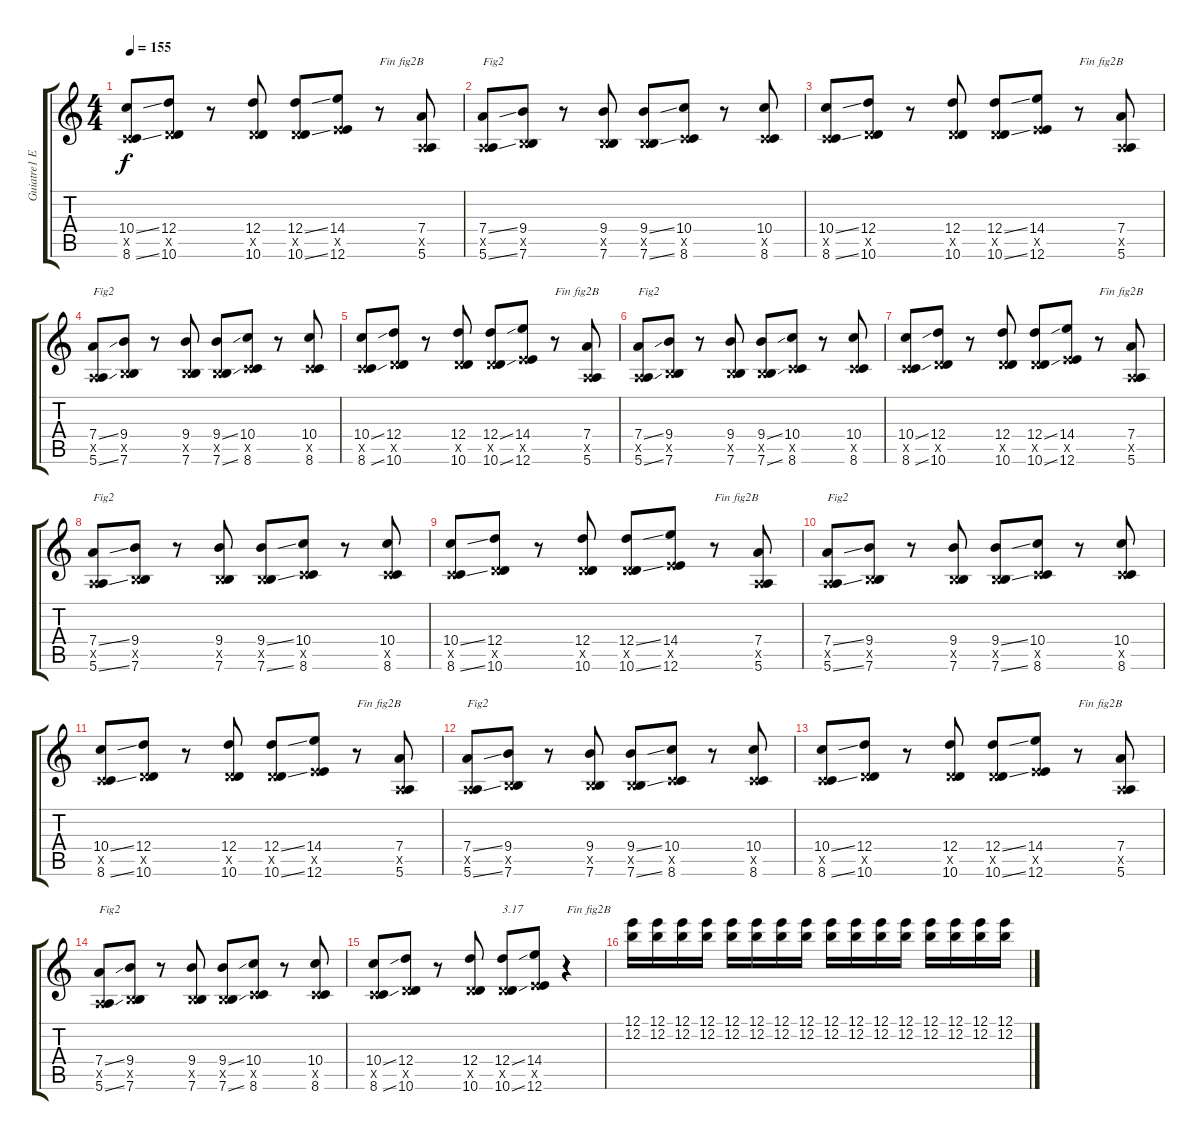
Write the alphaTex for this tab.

\track ("Guiatre1 E" "Guiatre1 E") {instrument distortionguitar}
\staff {score tabs}
\tuning (E4 B3 G3 D3 A2 E2) {hide}
\ts (4 4)
\tempo 155
\clef g2
\ks c
(10.4{ss} 3.5{x} 8.6{ss}).8{dy f} (12.4 5.5{x} 10.6).8 r.8 (12.4 5.5{x} 10.6).8 (12.4{ss} 5.5{x} 10.6{ss}).8 (14.4 7.5{x} 12.6).8 r.8{txt "Fin fig2B"} (7.4 0.5{x} 5.6).8 |
(7.4{ss} 0.5{x} 5.6{ss}).8{txt "Fig2"} (9.4 2.5{x} 7.6).8 r.8 (9.4 2.5{x} 7.6).8 (9.4{ss} 2.5{x} 7.6{ss}).8 (10.4 3.5{x} 8.6).8 r.8 (10.4 3.5{x} 8.6).8 |
(10.4{ss} 3.5{x} 8.6{ss}).8 (12.4 5.5{x} 10.6).8 r.8 (12.4 5.5{x} 10.6).8 (12.4{ss} 5.5{x} 10.6{ss}).8 (14.4 7.5{x} 12.6).8 r.8{txt "Fin fig2B"} (7.4 0.5{x} 5.6).8 |
(7.4{ss} 0.5{x} 5.6{ss}).8{txt "Fig2"} (9.4 2.5{x} 7.6).8 r.8 (9.4 2.5{x} 7.6).8 (9.4{ss} 2.5{x} 7.6{ss}).8 (10.4 3.5{x} 8.6).8 r.8 (10.4 3.5{x} 8.6).8 |
(10.4{ss} 3.5{x} 8.6{ss}).8 (12.4 5.5{x} 10.6).8 r.8 (12.4 5.5{x} 10.6).8 (12.4{ss} 5.5{x} 10.6{ss}).8 (14.4 7.5{x} 12.6).8 r.8{txt "Fin fig2B"} (7.4 0.5{x} 5.6).8 |
(7.4{ss} 0.5{x} 5.6{ss}).8{txt "Fig2"} (9.4 2.5{x} 7.6).8 r.8 (9.4 2.5{x} 7.6).8 (9.4{ss} 2.5{x} 7.6{ss}).8 (10.4 3.5{x} 8.6).8 r.8 (10.4 3.5{x} 8.6).8 |
(10.4{ss} 3.5{x} 8.6{ss}).8 (12.4 5.5{x} 10.6).8 r.8 (12.4 5.5{x} 10.6).8 (12.4{ss} 5.5{x} 10.6{ss}).8 (14.4 7.5{x} 12.6).8 r.8{txt "Fin fig2B"} (7.4 0.5{x} 5.6).8 |
(7.4{ss} 0.5{x} 5.6{ss}).8{txt "Fig2"} (9.4 2.5{x} 7.6).8 r.8 (9.4 2.5{x} 7.6).8 (9.4{ss} 2.5{x} 7.6{ss}).8 (10.4 3.5{x} 8.6).8 r.8 (10.4 3.5{x} 8.6).8 |
(10.4{ss} 3.5{x} 8.6{ss}).8 (12.4 5.5{x} 10.6).8 r.8 (12.4 5.5{x} 10.6).8 (12.4{ss} 5.5{x} 10.6{ss}).8 (14.4 7.5{x} 12.6).8 r.8{txt "Fin fig2B"} (7.4 0.5{x} 5.6).8 |
(7.4{ss} 0.5{x} 5.6{ss}).8{txt "Fig2"} (9.4 2.5{x} 7.6).8 r.8 (9.4 2.5{x} 7.6).8 (9.4{ss} 2.5{x} 7.6{ss}).8 (10.4 3.5{x} 8.6).8 r.8 (10.4 3.5{x} 8.6).8 |
(10.4{ss} 3.5{x} 8.6{ss}).8 (12.4 5.5{x} 10.6).8 r.8 (12.4 5.5{x} 10.6).8 (12.4{ss} 5.5{x} 10.6{ss}).8 (14.4 7.5{x} 12.6).8 r.8{txt "Fin fig2B"} (7.4 0.5{x} 5.6).8 |
(7.4{ss} 0.5{x} 5.6{ss}).8{txt "Fig2"} (9.4 2.5{x} 7.6).8 r.8 (9.4 2.5{x} 7.6).8 (9.4{ss} 2.5{x} 7.6{ss}).8 (10.4 3.5{x} 8.6).8 r.8 (10.4 3.5{x} 8.6).8 |
(10.4{ss} 3.5{x} 8.6{ss}).8 (12.4 5.5{x} 10.6).8 r.8 (12.4 5.5{x} 10.6).8 (12.4{ss} 5.5{x} 10.6{ss}).8 (14.4 7.5{x} 12.6).8 r.8{txt "Fin fig2B"} (7.4 0.5{x} 5.6).8 |
(7.4{ss} 0.5{x} 5.6{ss}).8{txt "Fig2"} (9.4 2.5{x} 7.6).8 r.8 (9.4 2.5{x} 7.6).8 (9.4{ss} 2.5{x} 7.6{ss}).8 (10.4 3.5{x} 8.6).8 r.8 (10.4 3.5{x} 8.6).8 |
(10.4{ss} 3.5{x} 8.6{ss}).8 (12.4 5.5{x} 10.6).8 r.8 (12.4 5.5{x} 10.6).8 (12.4{ss} 5.5{x} 10.6{ss}).8{txt "3.17"} (14.4 7.5{x} 12.6).8 r.4{txt "Fin fig2B"} |
(12.1 12.2).16 (12.1 12.2).16 (12.1 12.2).16 (12.1 12.2).16 (12.1 12.2).16 (12.1 12.2).16 (12.1 12.2).16 (12.1 12.2).16 (12.1 12.2).16 (12.1 12.2).16 (12.1 12.2).16 (12.1 12.2).16 (12.1 12.2).16 (12.1 12.2).16 (12.1 12.2).16 (12.1{ss} 12.2{ss}).16
